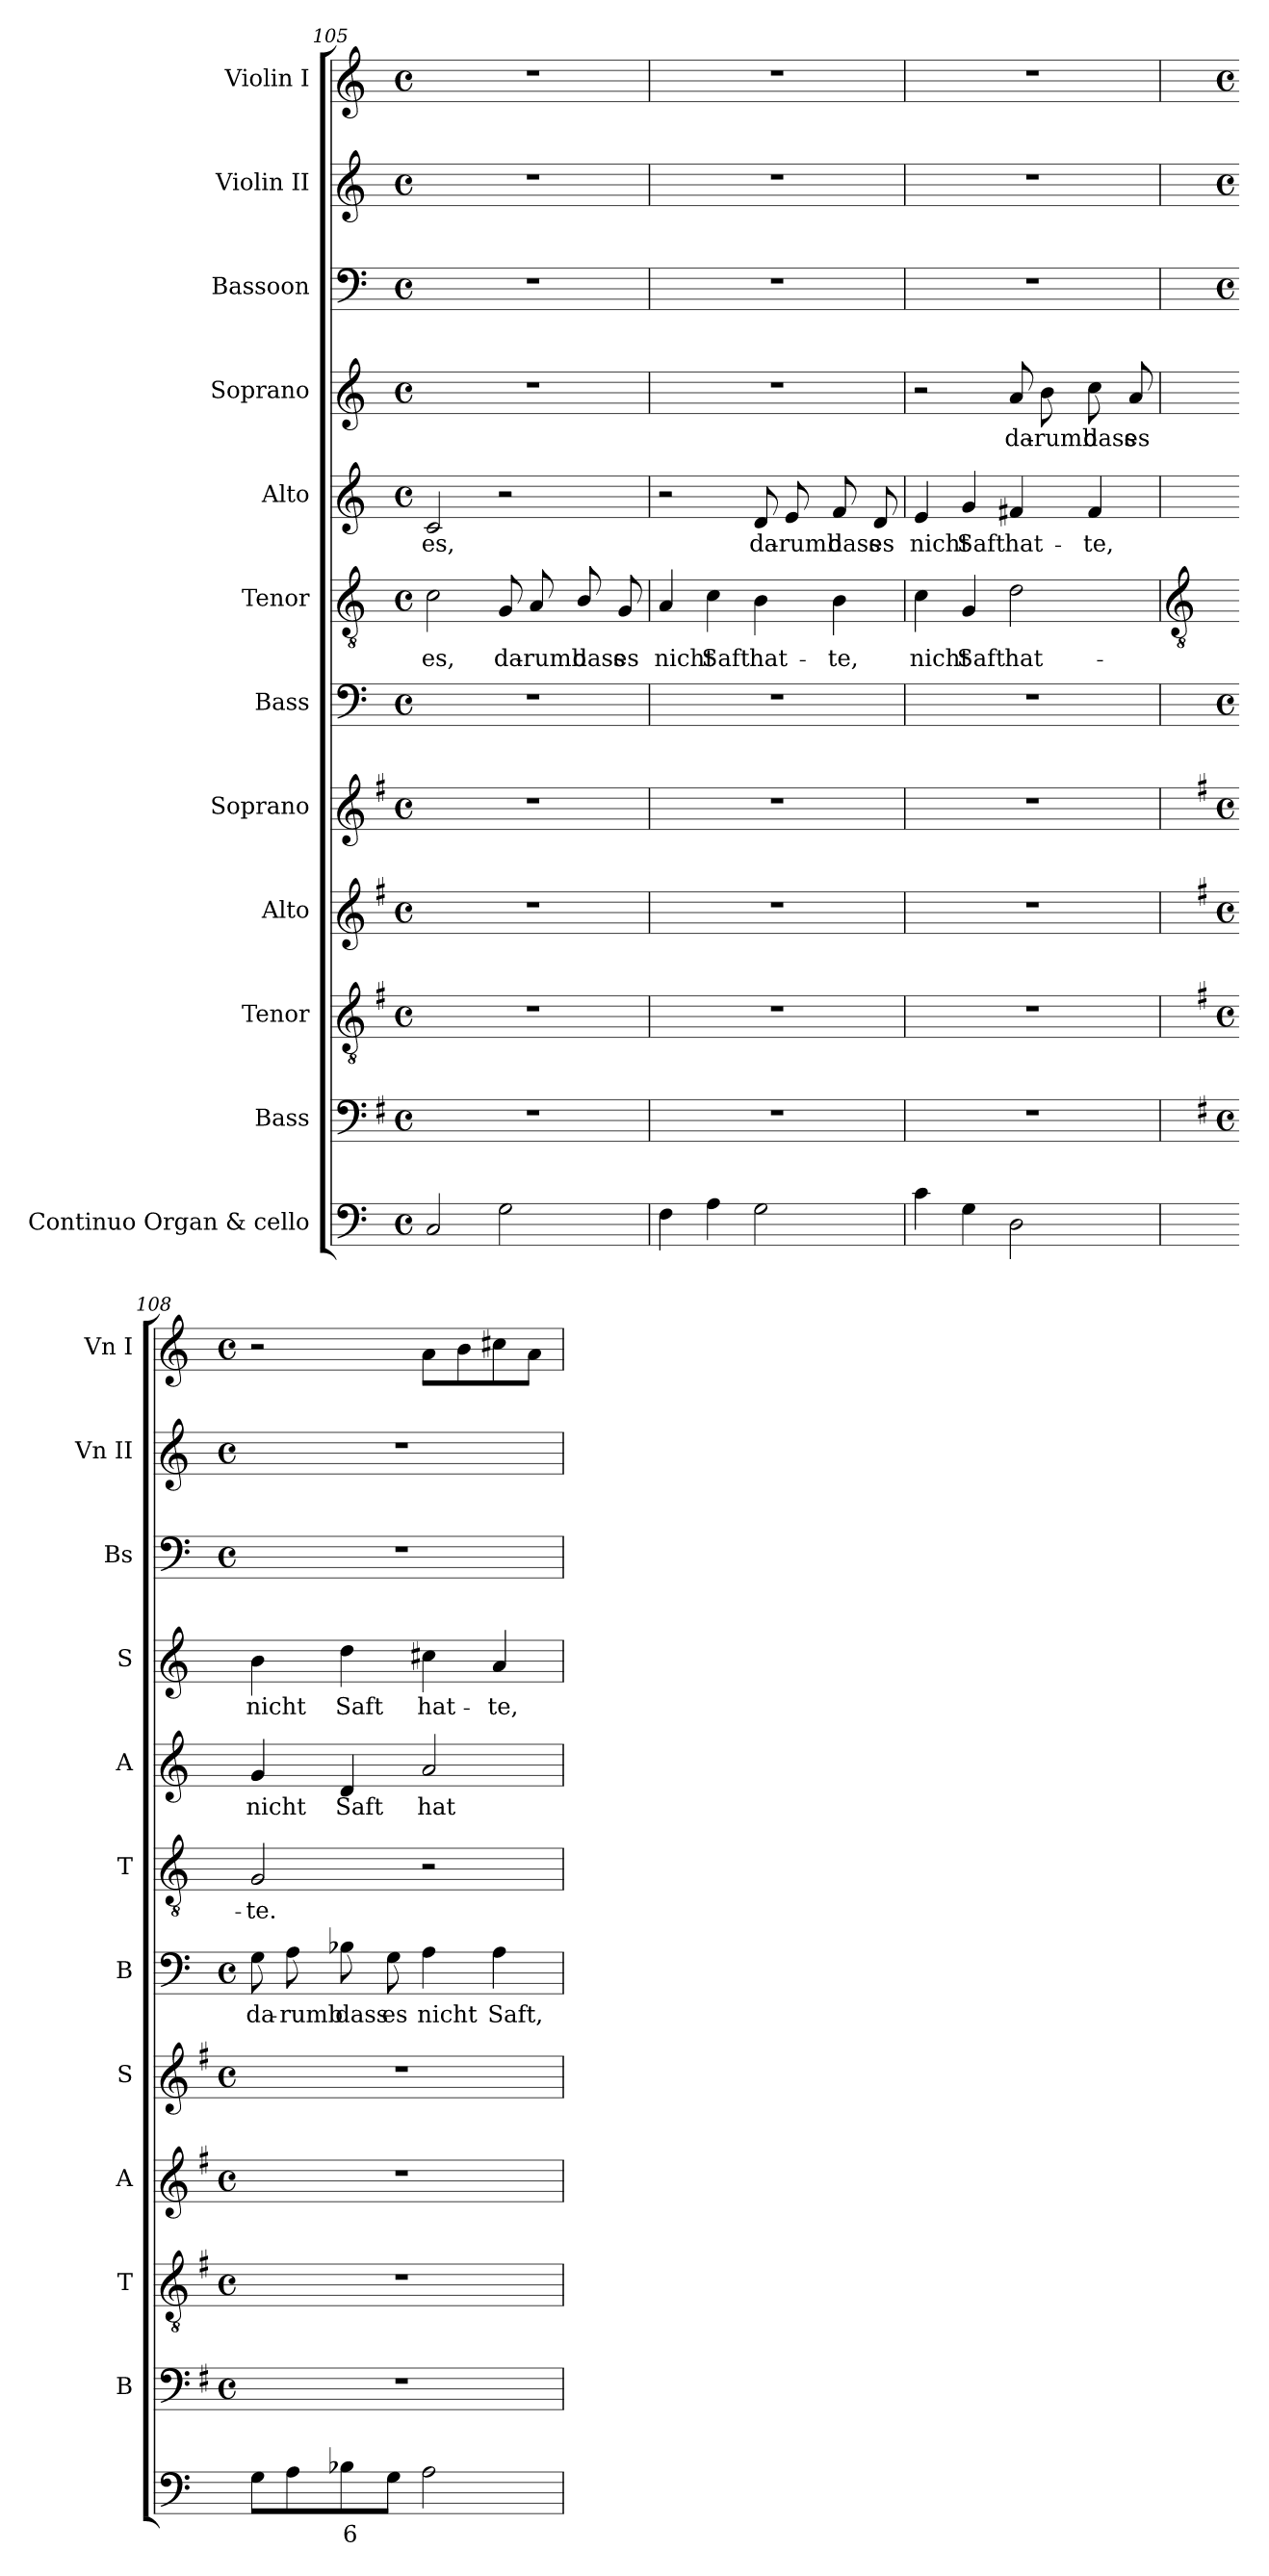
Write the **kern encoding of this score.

**kern	**text	**kern	**kern	**kern	**kern	**kern	**text	**kern	**text	**kern	**text	**kern	**text	**kern	**kern	**kern
*part12	*part12	*part11	*part10	*part9	*part8	*part7	*part7	*part6	*part6	*part5	*part5	*part4	*part4	*part3	*part2	*part1
*staff12	*staff12	*staff11	*staff10	*staff9	*staff8	*staff7	*staff7	*staff6	*staff6	*staff5	*staff5	*staff4	*staff4	*staff3	*staff2	*staff1
*I"Continuo Organ & cello	*	*I"Bass	*I"Tenor	*I"Alto	*I"Soprano	*I"Bass	*	*I"Tenor	*	*I"Alto	*	*I"Soprano	*	*I"Bassoon	*I"Violin II	*I"Violin I
*	*	*I'B	*I'T	*I'A	*I'S	*I'B	*	*I'T	*	*I'A	*	*I'S	*	*I'Bs	*I'Vn II	*I'Vn I
*clefF4	*	*clefF4	*clefGv2	*clefG2	*clefG2	*clefF4	*	*clefGv2	*	*clefG2	*	*clefG2	*	*clefF4	*clefG2	*clefG2
*	*	*ITrd4c7	*ITrd4c7	*ITrd4c7	*ITrd4c7	*	*	*	*	*	*	*	*	*	*	*
*k[]	*	*k[]	*k[]	*k[]	*k[]	*k[]	*	*k[]	*	*k[]	*	*k[]	*	*k[]	*k[]	*k[]
*C:	*	*C:	*C:	*C:	*C:	*C:	*	*C:	*	*C:	*	*C:	*	*C:	*C:	*C:
*M4/4	*	*M4/4	*M4/4	*M4/4	*M4/4	*M4/4	*	*M4/4	*	*M4/4	*	*M4/4	*	*M4/4	*M4/4	*M4/4
*met(c)	*	*met(c)	*met(c)	*met(c)	*met(c)	*met(c)	*	*met(c)	*	*met(c)	*	*met(c)	*	*met(c)	*met(c)	*met(c)
=105	=105	=105	=105	=105	=105	=105	=105	=105	=105	=105	=105	=105	=105	=105	=105	=105
!	!	!	!	!	!	!	!	!	!LO:LY:b	!	!LO:LY:b	!	!	!	!	!
2C	.	1r	1r	1r	1r	1r	.	2c	es,	2c	es,	1r	.	1r	1r	1r
!	!	!	!	!	!	!	!	!	!LO:LY:b	!	!	!	!	!	!	!
2G	.	.	.	.	.	.	.	8G	da-	2r	.	.	.	.	.	.
!	!	!	!	!	!	!	!	!	!LO:LY:b	!	!	!	!	!	!	!
.	.	.	.	.	.	.	.	8A	-rumb	.	.	.	.	.	.	.
!	!	!	!	!	!	!	!	!	!LO:LY:b	!	!	!	!	!	!	!
.	.	.	.	.	.	.	.	8B/	dass	.	.	.	.	.	.	.
!	!	!	!	!	!	!	!	!	!LO:LY:b	!	!	!	!	!	!	!
.	.	.	.	.	.	.	.	8G	es	.	.	.	.	.	.	.
=106	=106	=106	=106	=106	=106	=106	=106	=106	=106	=106	=106	=106	=106	=106	=106	=106
!	!	!	!	!	!	!	!	!	!LO:LY:b	!	!	!	!	!	!	!
4F	.	1r	1r	1r	1r	1r	.	4A	nicht	2r	.	1r	.	1r	1r	1r
!	!	!	!	!	!	!	!	!	!LO:LY:b	!	!	!	!	!	!	!
4A	.	.	.	.	.	.	.	4c	Saft	.	.	.	.	.	.	.
!	!	!	!	!	!	!	!	!	!LO:LY:b	!	!LO:LY:b	!	!	!	!	!
2G	.	.	.	.	.	.	.	4B	hat-	8d	da-	.	.	.	.	.
!	!	!	!	!	!	!	!	!	!	!	!LO:LY:b	!	!	!	!	!
.	.	.	.	.	.	.	.	.	.	8e	-rumb	.	.	.	.	.
!	!	!	!	!	!	!	!	!	!LO:LY:b	!	!LO:LY:b	!	!	!	!	!
.	.	.	.	.	.	.	.	4B	-te,	8f	dass	.	.	.	.	.
!	!	!	!	!	!	!	!	!	!	!	!LO:LY:b	!	!	!	!	!
.	.	.	.	.	.	.	.	.	.	8d	es	.	.	.	.	.
=107	=107	=107	=107	=107	=107	=107	=107	=107	=107	=107	=107	=107	=107	=107	=107	=107
!	!	!	!	!	!	!	!	!	!LO:LY:b	!	!LO:LY:b	!	!	!	!	!
4c	.	1r	1r	1r	1r	1r	.	4c	nicht	4e	nicht	2r	.	1r	1r	1r
!	!	!	!	!	!	!	!	!	!LO:LY:b	!	!LO:LY:b	!	!	!	!	!
4G	.	.	.	.	.	.	.	4G	Saft	4g	Saft	.	.	.	.	.
!	!	!	!	!	!	!	!	!	!LO:LY:b	!	!LO:LY:b	!	!LO:LY:b	!	!	!
2D	.	.	.	.	.	.	.	2d	hat-	4f#X	hat-	8a	da-	.	.	.
!	!	!	!	!	!	!	!	!	!	!	!	!	!LO:LY:b	!	!	!
.	.	.	.	.	.	.	.	.	.	.	.	8b	-rumb	.	.	.
!	!	!	!	!	!	!	!	!	!	!	!LO:LY:b	!	!LO:LY:b	!	!	!
.	.	.	.	.	.	.	.	.	.	4f#	-te,	8cc	dass	.	.	.
!	!	!	!	!	!	!	!	!	!	!	!	!	!LO:LY:b	!	!	!
.	.	.	.	.	.	.	.	.	.	.	.	8a	es	.	.	.
!!LO:LB:g=z
=108	=108	=108	=108	=108	=108	=108	=108	=108	=108	=108	=108	=108	=108	=108	=108	=108
*	*	*	*	*	*	*	*	*clefGv2	*	*	*	*	*	*	*	*
*	*	*	*	*	*	*k[]	*	*	*	*	*	*	*	*k[]	*k[]	*k[]
*	*	*	*	*	*	*C:	*	*	*	*	*	*	*	*C:	*C:	*C:
*	*	*M4/4	*M4/4	*M4/4	*M4/4	*M4/4	*	*	*	*	*	*	*	*M4/4	*M4/4	*M4/4
*	*	*met(c)	*met(c)	*met(c)	*met(c)	*met(c)	*	*	*	*	*	*	*	*met(c)	*met(c)	*met(c)
!	!	!	!	!	!	!	!LO:LY:b	!	!LO:LY:b	!	!LO:LY:b	!	!LO:LY:b	!	!	!
8GL	.	1r	1r	1r	1r	8G	da-	2G	-te.	4g	nicht	4b	nicht	1r	1r	2r
!	!	!	!	!	!	!	!LO:LY:b	!	!	!	!	!	!	!	!	!
8A	.	.	.	.	.	8A	-rumb	.	.	.	.	.	.	.	.	.
!	!LO:LY:b	!	!	!	!	!	!LO:LY:b	!	!	!	!LO:LY:b	!	!LO:LY:b	!	!	!
8B-X	6	.	.	.	.	8B-X	dass	.	.	4d	Saft	4dd	Saft	.	.	.
!	!	!	!	!	!	!	!LO:LY:b	!	!	!	!	!	!	!	!	!
8GJ	.	.	.	.	.	8G	es	.	.	.	.	.	.	.	.	.
!	!	!	!	!	!	!	!LO:LY:b	!	!	!	!LO:LY:b	!	!LO:LY:b	!	!	!
2A	.	.	.	.	.	4A	nicht	2r	.	2a	hat-	4cc#X	hat-	.	.	8aL
.	.	.	.	.	.	.	.	.	.	.	.	.	.	.	.	8b
!	!	!	!	!	!	!	!LO:LY:b	!	!	!	!	!	!LO:LY:b	!	!	!
.	.	.	.	.	.	4A	Saft,	.	.	.	.	4a	-te,	.	.	8cc#X
.	.	.	.	.	.	.	.	.	.	.	.	.	.	.	.	8aJ
=	=	=	=	=	=	=	=	=	=	=	=	=	=	=	=	=
*-	*-	*-	*-	*-	*-	*-	*-	*-	*-	*-	*-	*-	*-	*-	*-	*-
